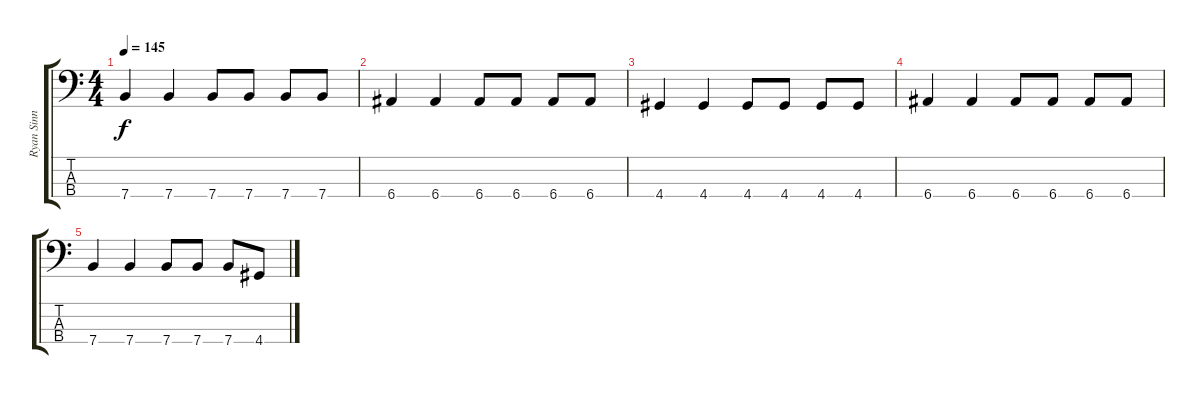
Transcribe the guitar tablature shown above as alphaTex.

\track ("Ryan Sinn" "Ryan Sinn") {instrument electricbasspick}
\staff {score tabs}
\tuning (G2 D2 A1 E1) {hide}
\ts (4 4)
\tempo 145
\clef f4
\ks c
7.4.4{dy f} 7.4.4 7.4.8 7.4.8 7.4.8 7.4.8 |
6.4.4 6.4.4 6.4.8 6.4.8 6.4.8 6.4.8 |
4.4.4 4.4.4 4.4.8 4.4.8 4.4.8 4.4.8 |
6.4.4 6.4.4 6.4.8 6.4.8 6.4.8 6.4.8 |
7.4.4 7.4.4 7.4.8 7.4.8 7.4.8 4.4.8
